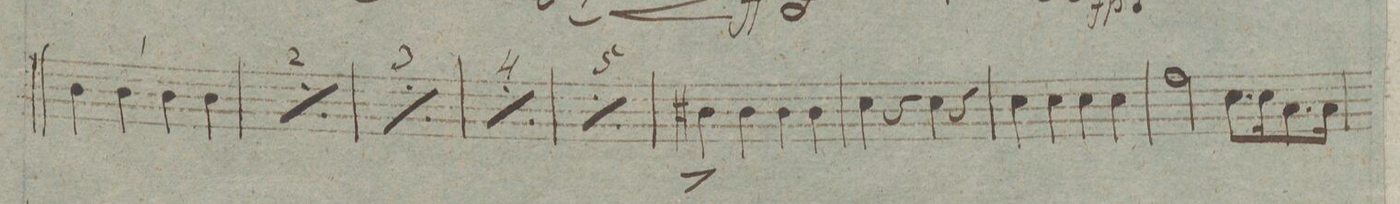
**kern	**dynam
*I"Viola	*
*clefC3	*
*k[]	*
*met(c|)	*
*M2/2	*
4c\	.
4c\	.
4c\	.
4c\	.
=60	=60
*rep	*
4c\	.
4c\	.
4c\	.
4c\	.
*Xrep	*
=61	=61
*rep	*
4c\	.
4c\	.
4c\	.
4c\	.
*Xrep	*
=62	=62
*rep	*
4c\	.
4c\	.
4c\	.
4c\	.
*Xrep	*
=63	=63
1ryy	.
=64	=64
1ryy	.
=65	=65
*rep	*
4c\	.
4c\	.
4c\	.
4c\	.
*Xrep	*
=66	=66
4c#X^<\	.
4c#\	.
4c#\	.
4c#\	.
=67	=67
4d\	.
4r	.
4d\	.
4r	.
=68	=68
4d\	.
4d\	.
4d\	.
4d\	.
=69	=69
2g\	.
8.d\L	.
16d\K	.
8.B\	.
16B\Jk	.
=70	=70
*-	*-
